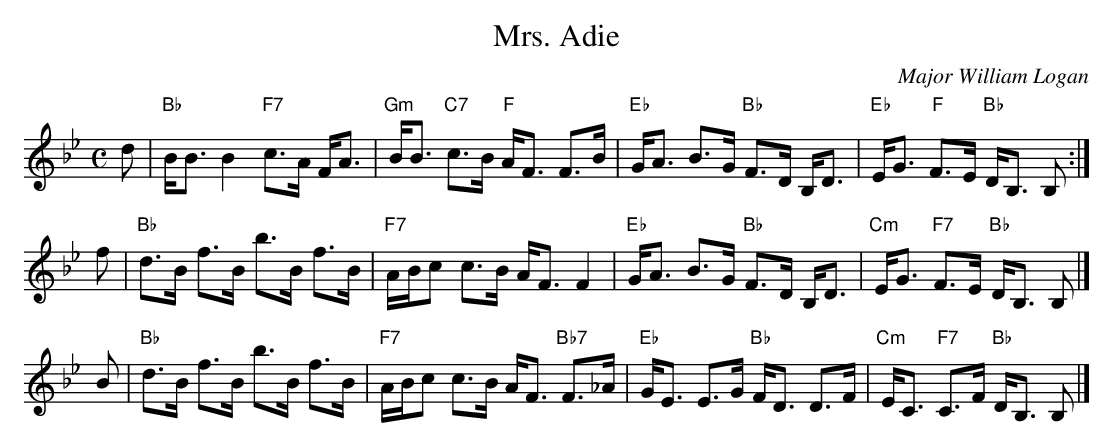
X:1
T: Mrs. Adie
C: Major William Logan
M: C
L: 1/16
K: Bb
d2 \
| "Bb"BB3 B4 "F7"c3A FA3 | "Gm"BB3 "C7"c3B "F"AF3 F3B \
| "Eb"GA3 B3G "Bb"F3D B,D3 | "Eb"EG3 "F"F3E "Bb"DB,3 B,2 :|
f2 \
| "Bb"d3B f3B b3B f3B | "F7"ABc2 c3B AF3 F4 \
| "Eb"GA3 B3G "Bb"F3D B,D3 | "Cm"EG3 "F7"F3E "Bb"DB,3 B,2 |]
B2 \
| "Bb"d3B f3B b3B f3B | "F7"ABc2 c3B AF3 "Bb7"F3_A \
| "Eb"GE3 E3G "Bb"FD3 D3F | "Cm"EC3 "F7"C3F "Bb"DB,3 B,2 |]
